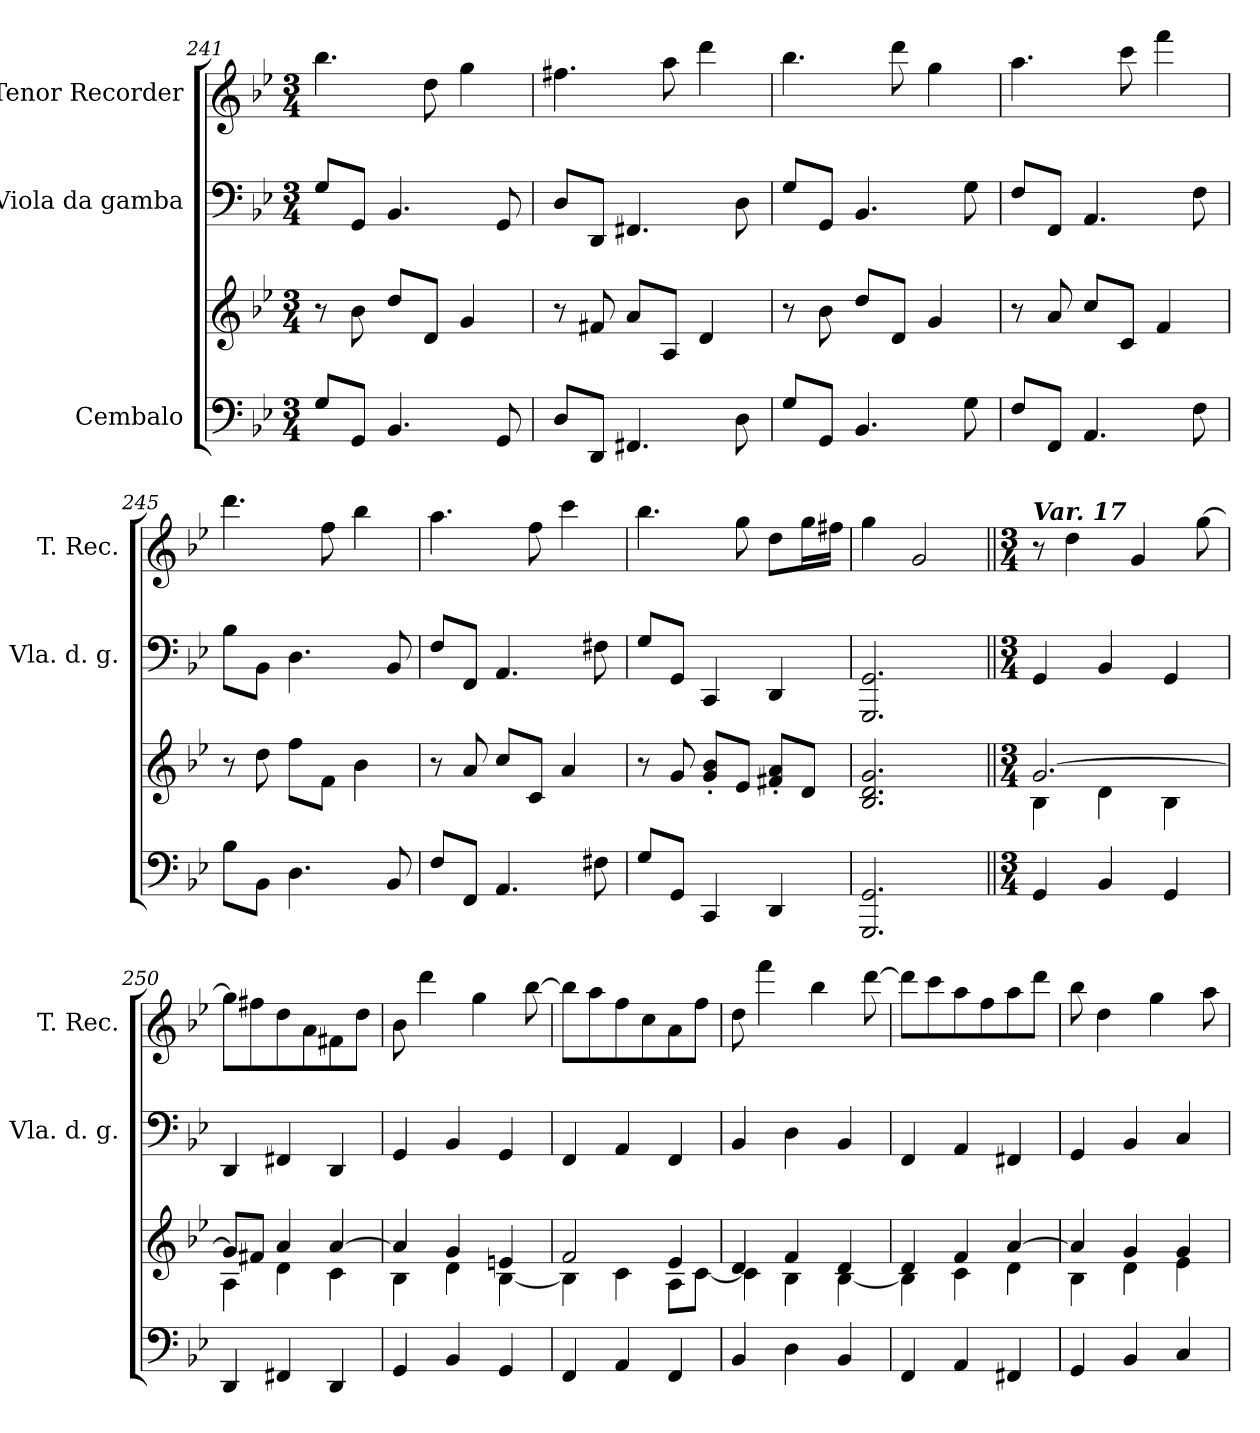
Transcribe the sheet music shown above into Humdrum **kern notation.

**kern	**kern	**kern	**kern
*part3	*part3	*part2	*part1
*staff4	*staff3	*staff2	*staff1
*I"Cembalo	*	*I"Viola da gamba	*I"Tenor Recorder
*	*	*I'Vla. d. g.	*I'T. Rec.
!!LO:LB:g=z
*clefF4	*clefG2	*clefF4	*clefG2
*k[b-e-]	*k[b-e-]	*k[b-e-]	*k[b-e-]
*M3/4	*M3/4	*M3/4	*M3/4
=241	=241	=241	=241
8G/L	8r	8G/L	4.bb-\
8GG/J	8b-\	8GG/J	.
4.BB-/	8dd/L	4.BB-/	.
.	8d/J	.	8dd\
.	4g/	.	4gg\
8GG/	.	8GG/	.
=242	=242	=242	=242
8D/L	8r	8D/L	4.ff#X\
8DD/J	8f#X/	8DD/J	.
4.FF#X/	8a/L	4.FF#X/	.
.	8A/J	.	8aa\
.	4d/	.	4ddd\
8D\	.	8D\	.
=243	=243	=243	=243
8G/L	8r	8G/L	4.bb-\
8GG/J	8b-\	8GG/J	.
4.BB-/	8dd/L	4.BB-/	.
.	8d/J	.	8ddd\
.	4g/	.	4gg\
8G\	.	8G\	.
=244	=244	=244	=244
8F/L	8r	8F/L	4.aa\
8FF/J	8a/	8FF/J	.
4.AA/	8cc/L	4.AA/	.
.	8c/J	.	8ccc\
.	4f/	.	4fff\
8F\	.	8F\	.
=245	=245	=245	=245
8B-\L	8r	8B-\L	4.ddd\
8BB-\J	8dd\	8BB-\J	.
4.D\	8ff\L	4.D\	.
.	8f\J	.	8ff\
.	4b-\	.	4bb-\
8BB-/	.	8BB-/	.
=246	=246	=246	=246
8F/L	8r	8F/L	4.aa\
8FF/J	8a/	8FF/J	.
4.AA/	8cc/L	4.AA/	.
.	8c/J	.	8ff\
.	4a/	.	4ccc\
8F#X\	.	8F#X\	.
=247	=247	=247	=247
8G/L	8r	8G/L	4.bb-\
8GG/J	8g/	8GG/J	.
4CC/	8g/' 8b-/'L	4CC/	.
.	8e-/J	.	8gg\
4DD/	8f#X/' 8a/'L	4DD/	8dd\L
.	8d/J	.	16gg\L
.	.	.	16ff#X\JJ
=248	=248	=248	=248
2.GGG/ 2.GG/	2.B-/ 2.d/ 2.g/	2.GGG/ 2.GG/	4gg\
.	.	.	2g/
!!LO:PB:g=z
=249||	=249||	=249||	=249||
*M3/4	*M3/4	*M3/4	*M3/4
*	*^	*	*
!	!	!	!	!LO:TX:a:Bi:t=Var. 17
4GG/	[2.g/	4B-\	4GG/	8r
.	.	.	.	4dd\
4BB-/	.	4d\	4BB-/	.
.	.	.	.	4g/
4GG/	.	4B-\	4GG/	.
.	.	.	.	[8gg\
=250	=250	=250	=250	=250
4DD/	8g/L]	4A\	4DD/	8gg\L]
.	8f#X/J	.	.	8ff#X\
4FF#X/	4a/	4d\	4FF#X/	8dd\
.	.	.	.	8a\
4DD/	[4a/	4c\	4DD/	8f#X\
.	.	.	.	8dd\J
=251	=251	=251	=251	=251
4GG/	4a/]	4B-\	4GG/	8b-\
.	.	.	.	4ddd\
4BB-/	4g/	4d\	4BB-/	.
.	.	.	.	4gg\
4GG/	4en/	[4B-\	4GG/	.
.	.	.	.	[8bb-\
=252	=252	=252	=252	=252
4FF/	2f/	4B-\]	4FF/	8bb-\L]
.	.	.	.	8aa\
4AA/	.	4c\	4AA/	8ff\
.	.	.	.	8cc\
4FF/	4e-/	8A\L	4FF/	8a\
.	.	[8c\J	.	8ff\J
=253	=253	=253	=253	=253
4BB-/	4d/	4c\]	4BB-/	8dd\
.	.	.	.	4fff\
4D\	4f/	4B-\	4D\	.
.	.	.	.	4bb-\
4BB-/	4d/	[4B-\	4BB-/	.
.	.	.	.	[8ddd\
=254	=254	=254	=254	=254
4FF/	4d/	4B-\]	4FF/	8ddd\L]
.	.	.	.	8ccc\
4AA/	4f/	4c\	4AA/	8aa\
.	.	.	.	8ff\
4FF#X/	[4a/	4d\	4FF#X/	8aa\
.	.	.	.	8ddd\J
=255	=255	=255	=255	=255
4GG/	4a/]	4B-\	4GG/	8bb-\
.	.	.	.	4dd\
4BB-/	4g/	4d\	4BB-/	.
.	.	.	.	4gg\
4C/	4g/	4e-\	4C/	.
.	.	.	.	8aa\
*	*v	*v	*	*
=	=	=	=
*-	*-	*-	*-
